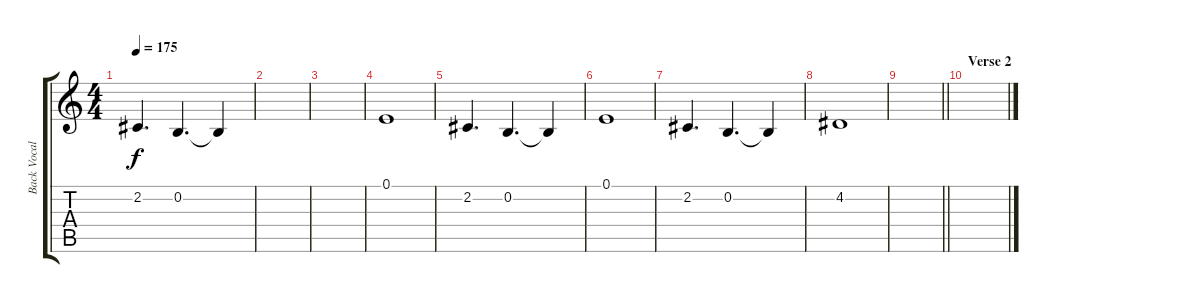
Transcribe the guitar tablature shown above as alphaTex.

\track ("Back Vocals" "Back Vocal") {instrument tenorsax}
\staff {score tabs}
\tuning (E4 B3 G3 D3 A2 E2) {hide}
\ts (4 4)
\tempo 175
\clef g2
\ks c
2.2.4{d dy f} 0.2.4{d} 0.2{t}.4 |
|
|
0.1.1 |
2.2.4{d} 0.2.4{d} 0.2{t}.4 |
0.1.1 |
2.2.4{d} 0.2.4{d} 0.2{t}.4 |
4.2.1 |
\barLineRight lightlight
|
\section ("" "Verse 2")
